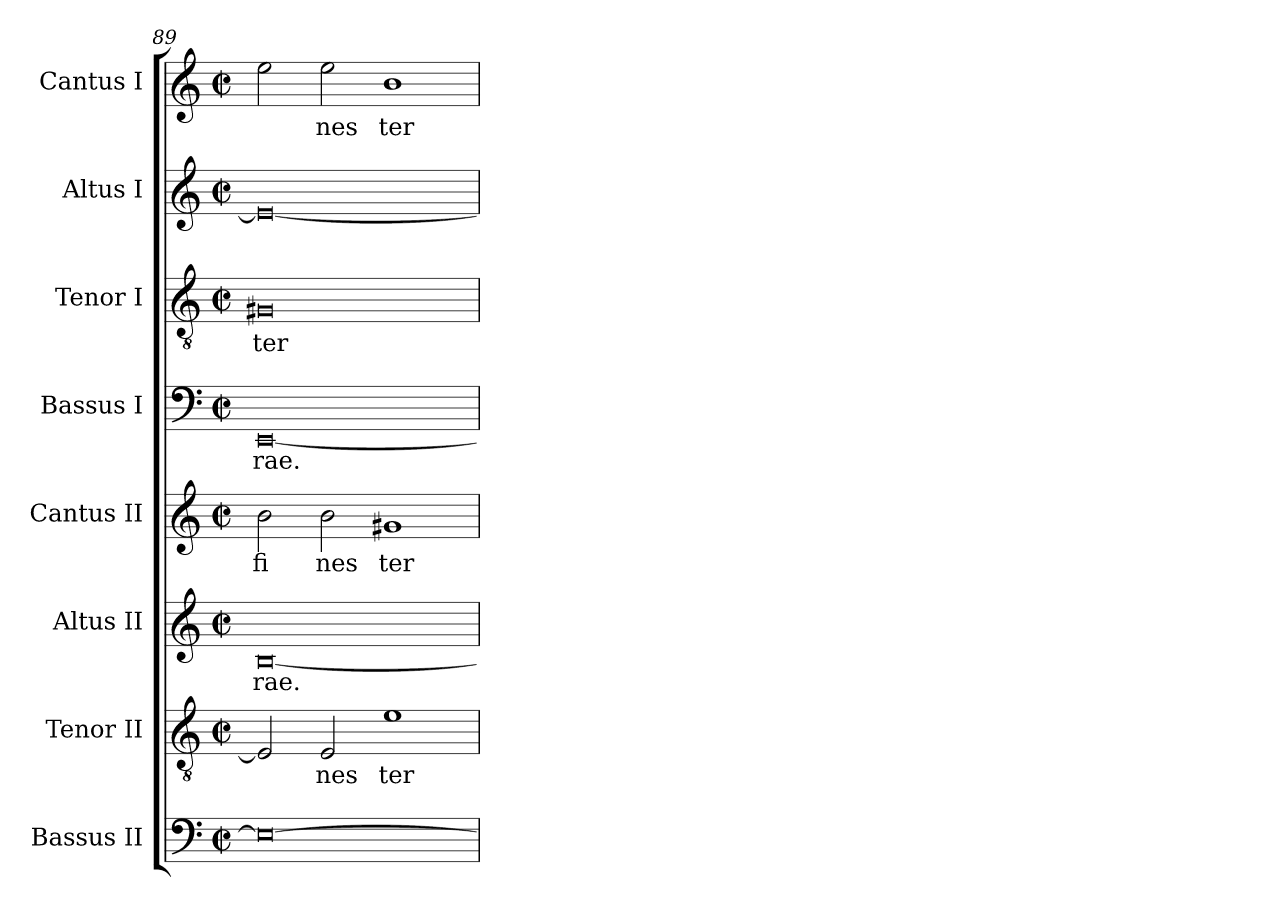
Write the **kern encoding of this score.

**kern	**kern	**text	**kern	**text	**kern	**text	**kern	**text	**kern	**text	**kern	**kern	**text
*part8	*part7	*part7	*part6	*part6	*part5	*part5	*part4	*part4	*part3	*part3	*part2	*part1	*part1
*staff8	*staff7	*staff7	*staff6	*staff6	*staff5	*staff5	*staff4	*staff4	*staff3	*staff3	*staff2	*staff1	*staff1
*I"Bassus II	*I"Tenor II	*	*I"Altus II	*	*I"Cantus II	*	*I"Bassus I	*	*I"Tenor I	*	*I"Altus I	*I"Cantus I	*
*clefF4	*clefGv2	*	*clefG2	*	*clefG2	*	*clefF4	*	*clefGv2	*	*clefG2	*clefG2	*
*M2/2	*M2/2	*	*M2/2	*	*M2/2	*	*M2/2	*	*M2/2	*	*M2/2	*M2/2	*
*met(c|)	*met(c|)	*	*met(c|)	*	*met(c|)	*	*met(c|)	*	*met(c|)	*	*met(c|)	*met(c|)	*
=89	=89	=89	=89	=89	=89	=89	=89	=89	=89	=89	=89	=89	=89
!	!	!	!	!LO:LY:b:cj	!	!LO:LY:b:cj	!	!LO:LY:b:cj	!	!LO:LY:b:cj	!	!	!
0E_>	2E/]	.	[<0B	rae.	2b\	fi	[<0EE	rae.	0G#X	ter	0e_<	2ee\	.
!	!	!LO:LY:b:cj	!	!	!	!LO:LY:b:cj	!	!	!	!	!	!	!LO:LY:b:cj
.	2E/	nes	.	.	2b\	nes	.	.	.	.	.	2ee\	-nes
!	!	!LO:LY:b:cj	!	!	!	!LO:LY:b:cj	!	!	!	!	!	!	!LO:LY:b:cj
.	1e	ter	.	.	1g#X	ter	.	.	.	.	.	1b	ter-
=	=	=	=	=	=	=	=	=	=	=	=	=	=
*-	*-	*-	*-	*-	*-	*-	*-	*-	*-	*-	*-	*-	*-
